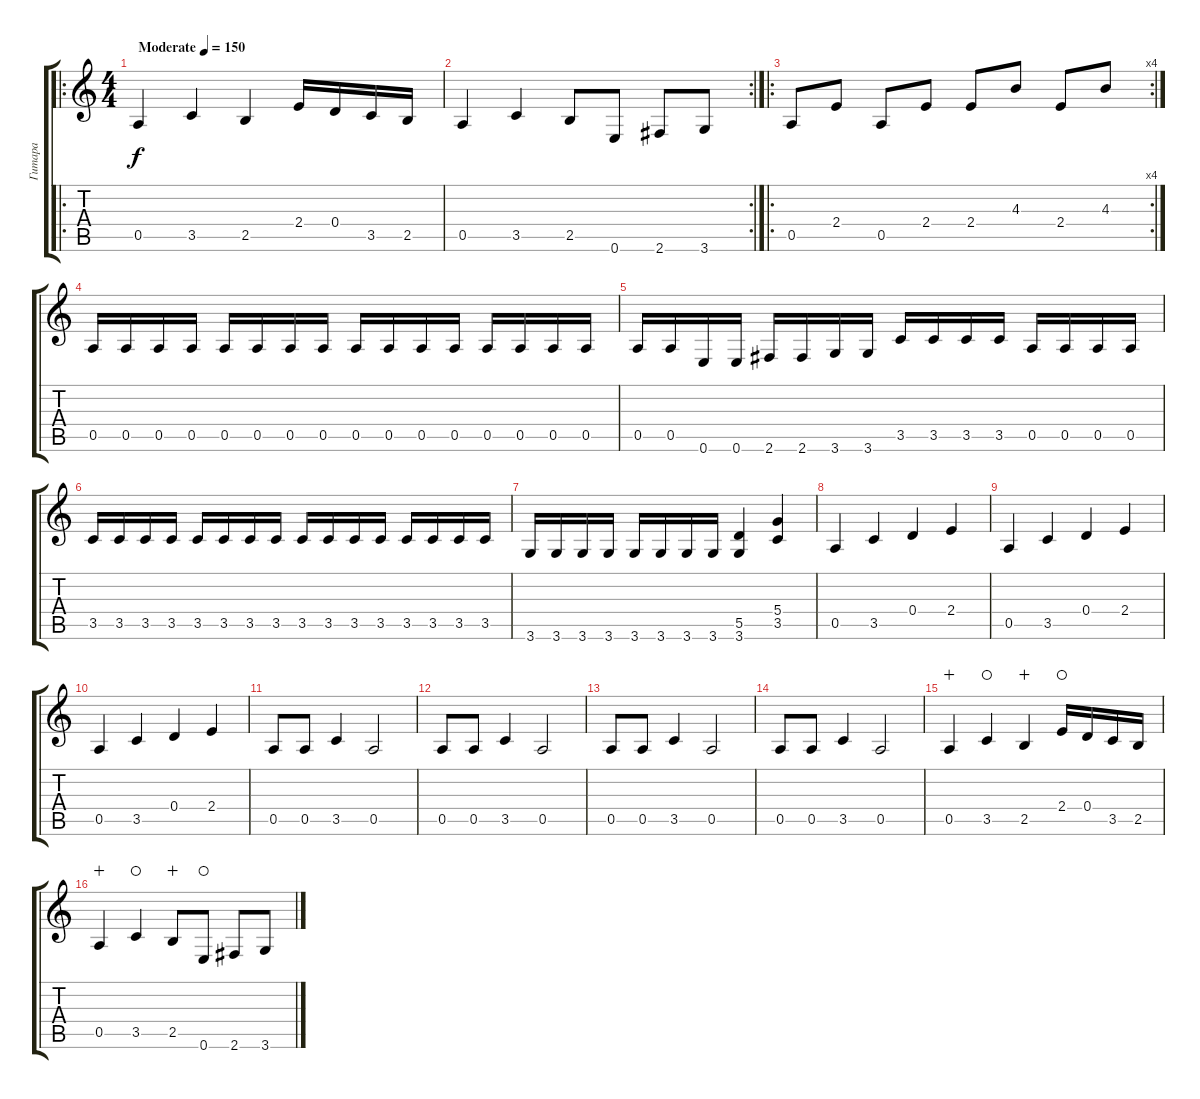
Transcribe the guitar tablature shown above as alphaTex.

\track ("Гитара" "Гитара") {instrument distortionguitar}
\staff {score tabs}
\tuning (E4 B3 G3 D3 A2 E2) {hide}
\ro
\ts (4 4)
\tempo (150 "Moderate")
\clef g2
\ks c
0.5.4{dy f instrument distortionguitar} 3.5.4 2.5.4 2.4.16 0.4.16 3.5.16 2.5.16 |
\rc 2
0.5.4 3.5.4 2.5.8 0.6.8 2.6.8 3.6.8 |
\ro
\rc 4
0.5.8 2.4.8 0.5.8 2.4.8 2.4.8 4.3.8 2.4.8 4.3.8 |
0.5.16 0.5.16 0.5.16 0.5.16 0.5.16 0.5.16 0.5.16 0.5.16 0.5.16 0.5.16 0.5.16 0.5.16 0.5.16 0.5.16 0.5.16 0.5.16 |
0.5.16 0.5.16 0.6.16 0.6.16 2.6.16 2.6.16 3.6.16 3.6.16 3.5.16 3.5.16 3.5.16 3.5.16 0.5.16 0.5.16 0.5.16 0.5.16 |
3.5.16 3.5.16 3.5.16 3.5.16 3.5.16 3.5.16 3.5.16 3.5.16 3.5.16 3.5.16 3.5.16 3.5.16 3.5.16 3.5.16 3.5.16 3.5.16 |
3.6.16 3.6.16 3.6.16 3.6.16 3.6.16 3.6.16 3.6.16 3.6.16 (5.5 3.6).4 (5.4 3.5).4 |
0.5.4 3.5.4 0.4.4 2.4.4 |
0.5.4 3.5.4 0.4.4 2.4.4 |
0.5.4 3.5.4 0.4.4 2.4.4 |
0.5.8 0.5.8 3.5.4 0.5.2 |
0.5.8 0.5.8 3.5.4 0.5.2 |
0.5.8 0.5.8 3.5.4 0.5.2 |
0.5.8 0.5.8 3.5.4 0.5.2 |
0.5.4{wahc} 3.5.4{waho} 2.5.4{wahc} 2.4.16{waho} 0.4.16 3.5.16 2.5.16 |
0.5.4{wahc} 3.5.4{waho} 2.5.8{wahc} 0.6.8{waho} 2.6.8 3.6.8
